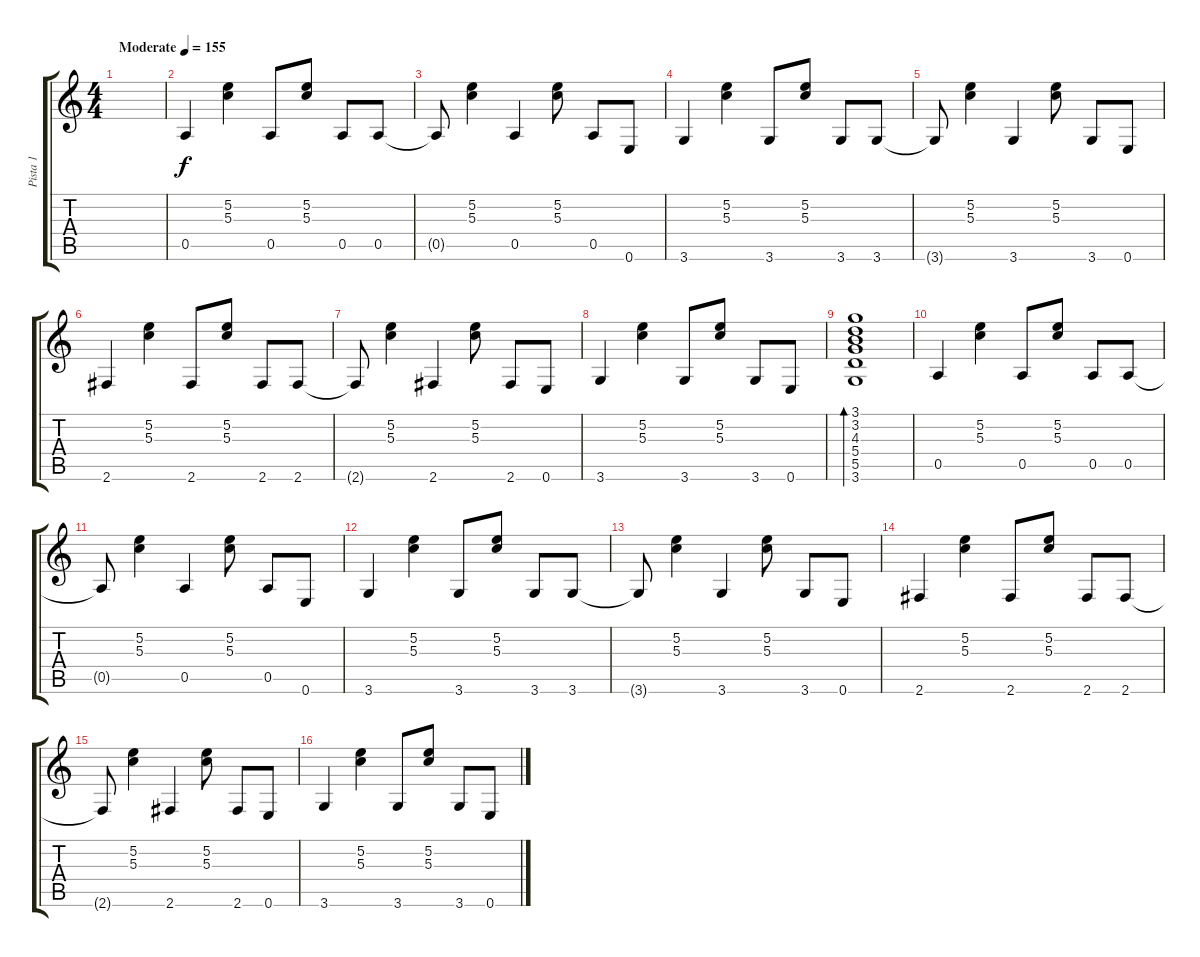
\track ("Pista 1" "Pista 1") {instrument electricguitarjazz}
\staff {score tabs}
\tuning (E4 B3 G3 D3 A2 E2) {hide}
\ts (4 4)
\tempo (155 "Moderate")
\clef g2
\ks c
|
0.5.4 (5.2 5.3).4 0.5.8 (5.2 5.3).8 0.5.8 0.5.8 |
0.5{t}.8 (5.2 5.3).4 0.5.4 (5.2 5.3).8 0.5.8 0.6.8 |
3.6.4 (5.2 5.3).4 3.6.8 (5.2 5.3).8 3.6.8 3.6.8 |
3.6{t}.8 (5.2 5.3).4 3.6.4 (5.2 5.3).8 3.6.8 0.6.8 |
2.6.4 (5.2 5.3).4 2.6.8 (5.2 5.3).8 2.6.8 2.6.8 |
2.6{t}.8 (5.2 5.3).4 2.6.4 (5.2 5.3).8 2.6.8 0.6.8 |
3.6.4 (5.2 5.3).4 3.6.8 (5.2 5.3).8 3.6.8 0.6.8 |
(3.1 3.2 4.3 5.4 5.5 3.6).1{bd 240} |
0.5.4 (5.2 5.3).4 0.5.8 (5.2 5.3).8 0.5.8 0.5.8 |
0.5{t}.8 (5.2 5.3).4 0.5.4 (5.2 5.3).8 0.5.8 0.6.8 |
3.6.4 (5.2 5.3).4 3.6.8 (5.2 5.3).8 3.6.8 3.6.8 |
3.6{t}.8 (5.2 5.3).4 3.6.4 (5.2 5.3).8 3.6.8 0.6.8 |
2.6.4 (5.2 5.3).4 2.6.8 (5.2 5.3).8 2.6.8 2.6.8 |
2.6{t}.8 (5.2 5.3).4 2.6.4 (5.2 5.3).8 2.6.8 0.6.8 |
3.6.4 (5.2 5.3).4 3.6.8 (5.2 5.3).8 3.6.8 0.6.8
